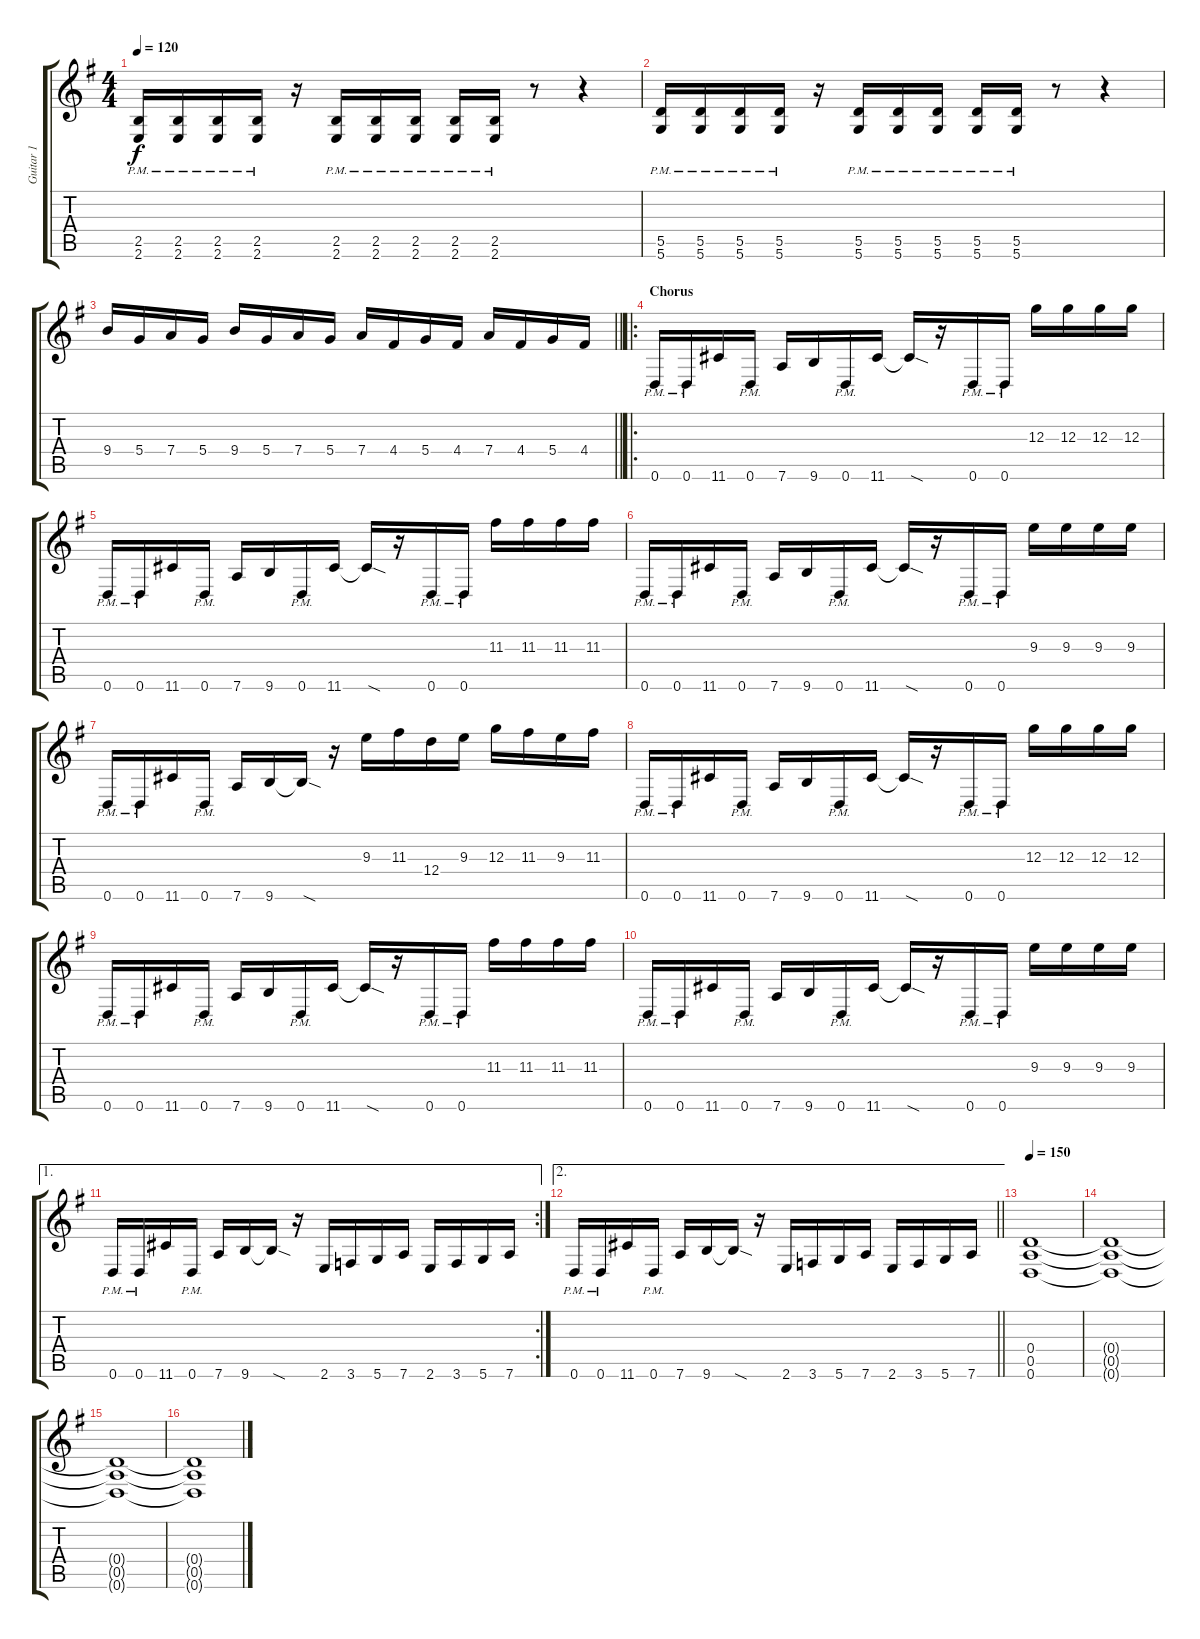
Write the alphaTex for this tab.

\track ("Guitar 1" "Guitar 1") {instrument overdrivenguitar}
\staff {score tabs}
\tuning (E4 B3 G3 D3 A2 D2) {hide}
\ts (4 4)
\tempo 120
\clef g2
\ks g
(2.5{pm} 2.6{pm}).16{dy f} (2.5{pm} 2.6{pm}).16 (2.5{pm} 2.6{pm}).16 (2.5{pm} 2.6{pm}).16 r.16 (2.5{pm} 2.6{pm}).16 (2.5{pm} 2.6{pm}).16 (2.5{pm} 2.6{pm}).16 (2.5{pm} 2.6{pm}).16 (2.5{pm} 2.6{pm}).16 r.8 r.4 |
(5.5{pm} 5.6{pm}).16 (5.5{pm} 5.6{pm}).16 (5.5{pm} 5.6{pm}).16 (5.5{pm} 5.6{pm}).16 r.16 (5.5{pm} 5.6{pm}).16 (5.5{pm} 5.6{pm}).16 (5.5{pm} 5.6{pm}).16 (5.5{pm} 5.6{pm}).16 (5.5{pm} 5.6{pm}).16 r.8 r.4 |
\barLineRight lightlight
9.4.16 5.4.16 7.4.16 5.4.16 9.4.16 5.4.16 7.4.16 5.4.16 7.4.16 4.4.16 5.4.16 4.4.16 7.4.16 4.4.16 5.4.16 4.4.16 |
\ro
\section ("" "Chorus")
0.6{pm}.16 0.6{pm}.16 11.6.16 0.6{pm}.16 7.6.16 9.6.16 0.6{pm}.16 11.6.16 11.6{sod t}.16 r.16 0.6{pm}.16 0.6{pm}.16 12.3.16 12.3.16 12.3.16 12.3.16 |
0.6{pm}.16 0.6{pm}.16 11.6.16 0.6{pm}.16 7.6.16 9.6.16 0.6{pm}.16 11.6.16 11.6{sod t}.16 r.16 0.6{pm}.16 0.6{pm}.16 11.3.16 11.3.16 11.3.16 11.3.16 |
0.6{pm}.16 0.6{pm}.16 11.6.16 0.6{pm}.16 7.6.16 9.6.16 0.6{pm}.16 11.6.16 11.6{sod t}.16 r.16 0.6{pm}.16 0.6{pm}.16 9.3.16 9.3.16 9.3.16 9.3.16 |
0.6{pm}.16 0.6{pm}.16 11.6.16 0.6{pm}.16 7.6.16 9.6.16 9.6{sod t}.16 r.16 9.3.16 11.3.16 12.4.16 9.3.16 12.3.16 11.3.16 9.3.16 11.3.16 |
0.6{pm}.16 0.6{pm}.16 11.6.16 0.6{pm}.16 7.6.16 9.6.16 0.6{pm}.16 11.6.16 11.6{sod t}.16 r.16 0.6{pm}.16 0.6{pm}.16 12.3.16 12.3.16 12.3.16 12.3.16 |
0.6{pm}.16 0.6{pm}.16 11.6.16 0.6{pm}.16 7.6.16 9.6.16 0.6{pm}.16 11.6.16 11.6{sod t}.16 r.16 0.6{pm}.16 0.6{pm}.16 11.3.16 11.3.16 11.3.16 11.3.16 |
0.6{pm}.16 0.6{pm}.16 11.6.16 0.6{pm}.16 7.6.16 9.6.16 0.6{pm}.16 11.6.16 11.6{sod t}.16 r.16 0.6{pm}.16 0.6{pm}.16 9.3.16 9.3.16 9.3.16 9.3.16 |
\ae 1
\rc 2
0.6{pm}.16 0.6{pm}.16 11.6.16 0.6{pm}.16 7.6.16 9.6.16 9.6{sod t}.16 r.16 2.6.16 3.6.16 5.6.16 7.6.16 2.6.16 3.6.16 5.6.16 7.6.16 |
\ae 2
\barLineRight lightlight
0.6{pm}.16 0.6{pm}.16 11.6.16 0.6{pm}.16 7.6.16 9.6.16 9.6{sod t}.16 r.16 2.6.16 3.6.16 5.6.16 7.6.16 2.6.16 3.6.16 5.6.16 7.6.16 |
\section ("" "")
\tempo 150
(0.4 0.5 0.6).1 |
(0.4{t} 0.5{t} 0.6{t}).1 |
(0.4{t} 0.5{t} 0.6{t}).1 |
(0.4{t} 0.5{t} 0.6{t}).1
